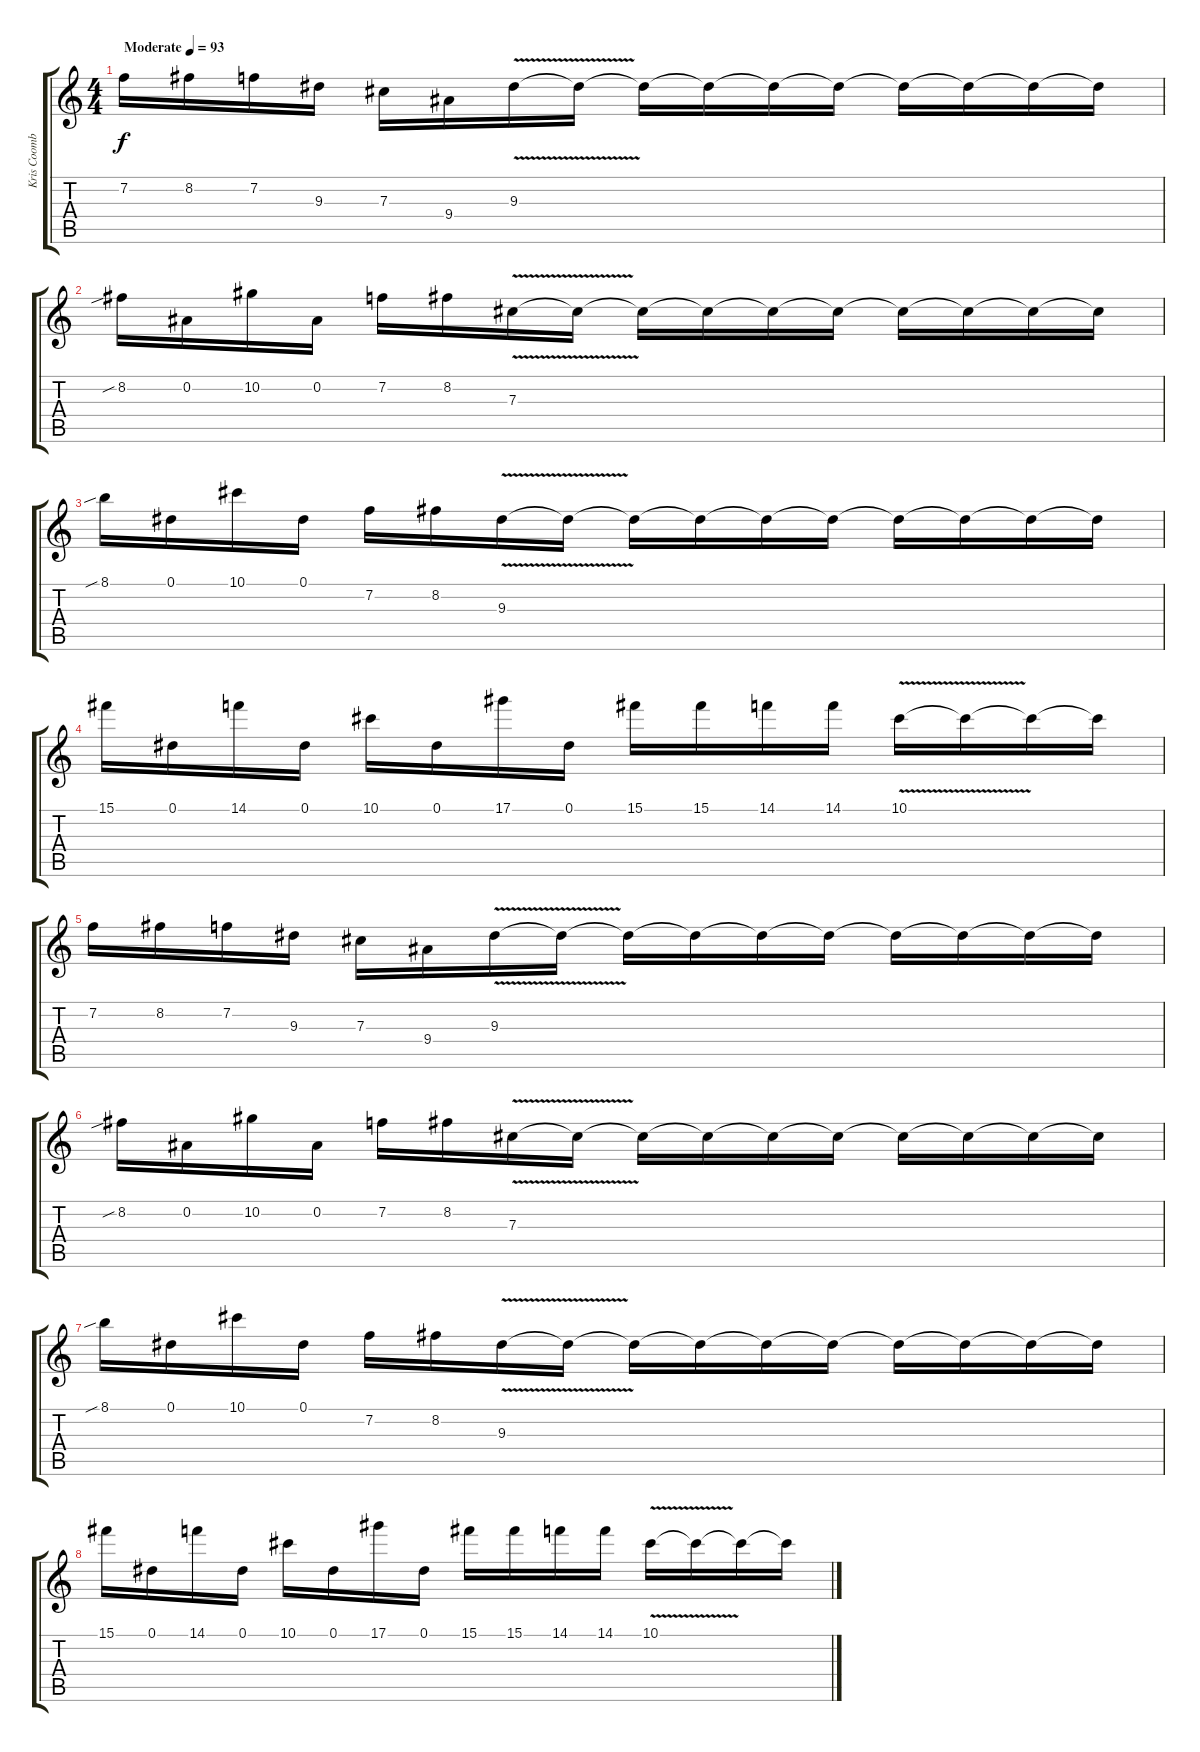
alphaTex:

\track ("Kris Coombs" "Kris Coomb") {instrument distortionguitar}
\staff {score tabs}
\tuning (Eb4 Bb3 Gb3 Db3 Ab2 Db2) {hide}
\ts (4 4)
\tempo (93 "Moderate")
\clef g2
\ks c
7.2.16{dy f instrument distortionguitar} 8.2.16 7.2.16 9.3.16 7.3.16 9.4.16 9.3{v}.16 9.3{t}.16 9.3{t}.16 9.3{t}.16 9.3{t}.16 9.3{t}.16 9.3{t}.16 9.3{t}.16 9.3{t}.16 9.3{t}.16 |
8.2{sib}.16 0.2.16 10.2.16 0.2.16 7.2.16 8.2.16 7.3{v}.16 7.3{t}.16 7.3{t}.16 7.3{t}.16 7.3{t}.16 7.3{t}.16 7.3{t}.16 7.3{t}.16 7.3{t}.16 7.3{t}.16 |
8.1{sib}.16 0.1.16 10.1.16 0.1.16 7.2.16 8.2.16 9.3{v}.16 9.3{t}.16 9.3{t}.16 9.3{t}.16 9.3{t}.16 9.3{t}.16 9.3{t}.16 9.3{t}.16 9.3{t}.16 9.3{t}.16 |
15.1.16 0.1.16 14.1.16 0.1.16 10.1.16 0.1.16 17.1.16 0.1.16 15.1.16 15.1.16 14.1.16 14.1.16 10.1{v}.16 10.1{t}.16 10.1{t}.16 10.1{t}.16 |
7.2.16 8.2.16 7.2.16 9.3.16 7.3.16 9.4.16 9.3{v}.16 9.3{t}.16 9.3{t}.16 9.3{t}.16 9.3{t}.16 9.3{t}.16 9.3{t}.16 9.3{t}.16 9.3{t}.16 9.3{t}.16 |
8.2{sib}.16 0.2.16 10.2.16 0.2.16 7.2.16 8.2.16 7.3{v}.16 7.3{t}.16 7.3{t}.16 7.3{t}.16 7.3{t}.16 7.3{t}.16 7.3{t}.16 7.3{t}.16 7.3{t}.16 7.3{t}.16 |
8.1{sib}.16 0.1.16 10.1.16 0.1.16 7.2.16 8.2.16 9.3{v}.16 9.3{t}.16 9.3{t}.16 9.3{t}.16 9.3{t}.16 9.3{t}.16 9.3{t}.16 9.3{t}.16 9.3{t}.16 9.3{t}.16 |
15.1.16 0.1.16 14.1.16 0.1.16 10.1.16 0.1.16 17.1.16 0.1.16 15.1.16 15.1.16 14.1.16 14.1.16 10.1{v}.16 10.1{t}.16 10.1{t}.16 10.1{t}.16
